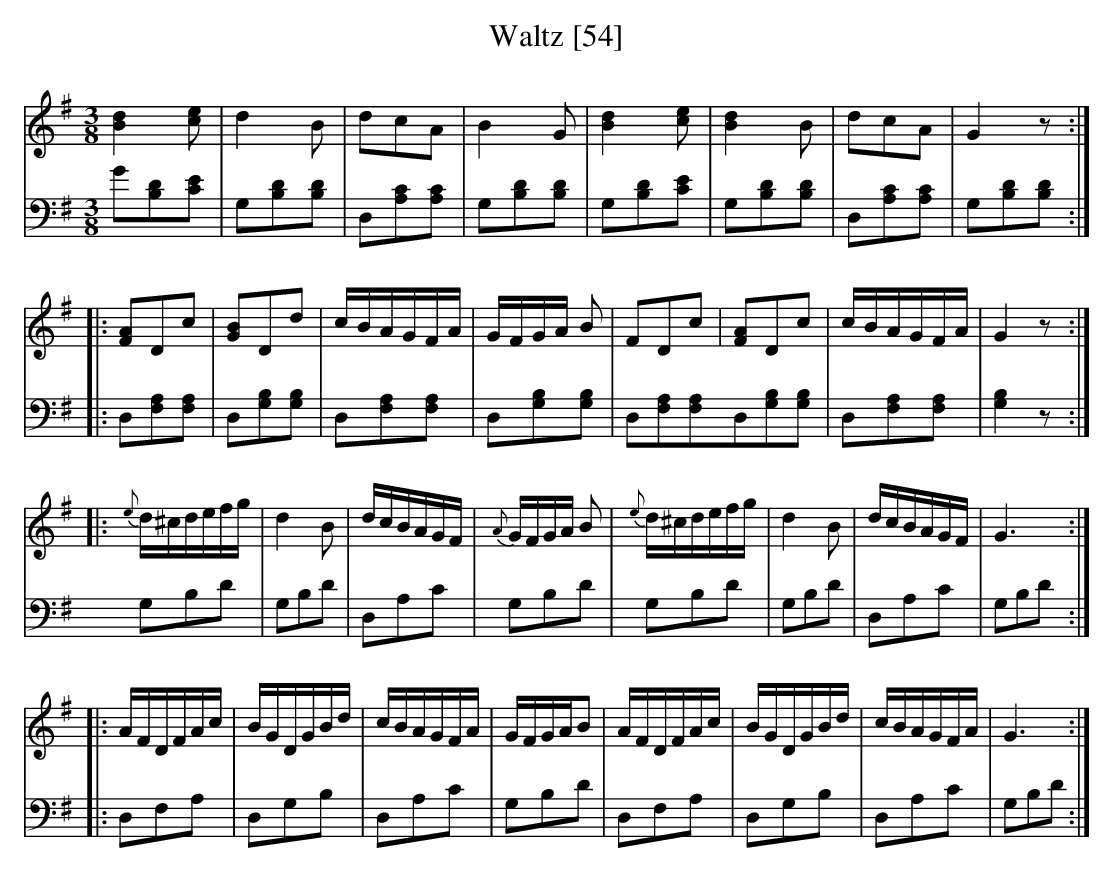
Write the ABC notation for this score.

X:1
T:Waltz [54]
M:3/8
L:1/8
K:G
V:1
[B2d2][ce]|d2B|dcA|B2G|[B2d2][ce]|[B2d2]B|dcA|G2z:|
|:[FA]Dc|[GB]Dd|c/B/A/G/F/A/|G/F/G/A/ B|FDc|[FA]Dc|c/B/A/G/F/A/|G2z:|
|:{e}d/^c/d/e/f/g/|d2B|d/c/B/A/G/F/|{A}G/F/G/A/ B|{e}d/^c/d/e/f/g/|d2B|d/c/B/A/G/F/|G3:|
|:A/F/D/F/A/c/|B/G/D/G/B/d/|c/B/A/G/F/A/|G/F/G/A/B|A/F/D/F/A/c/|B/G/D/G/B/d/|c/B/A/G/F/A/|G3:|
V:2 clef = bass
G[B,D][CE]|G,[B,D][B,D]|D,[A,C][A,C]|G,[B,D][B,D]|G,[B,D][CE]|G,[B,D][B,D]|D,[A,C][A,C]|G,[B,D][B,D]:|
|:D,[F,A,][F,A,]|D,[G,B,][G,B,]|D,[F,A,][F,A,]|D,[G,B,][G,B,]|D,[F,A,][F,A,]D,[G,B,][G,B,]|D,[F,A,][F,A,]|[G,2B,2]z:|
G,B,D|G,B,D|D,A,C|G,B,D|G,B,D|G,B,D|D,A,C|G,B,D:|
|:D,F,A,|D,G,B,|D,A,C|G,B,D|D,F,A,|D,G,B,|D,A,C|G,B,D:|]
